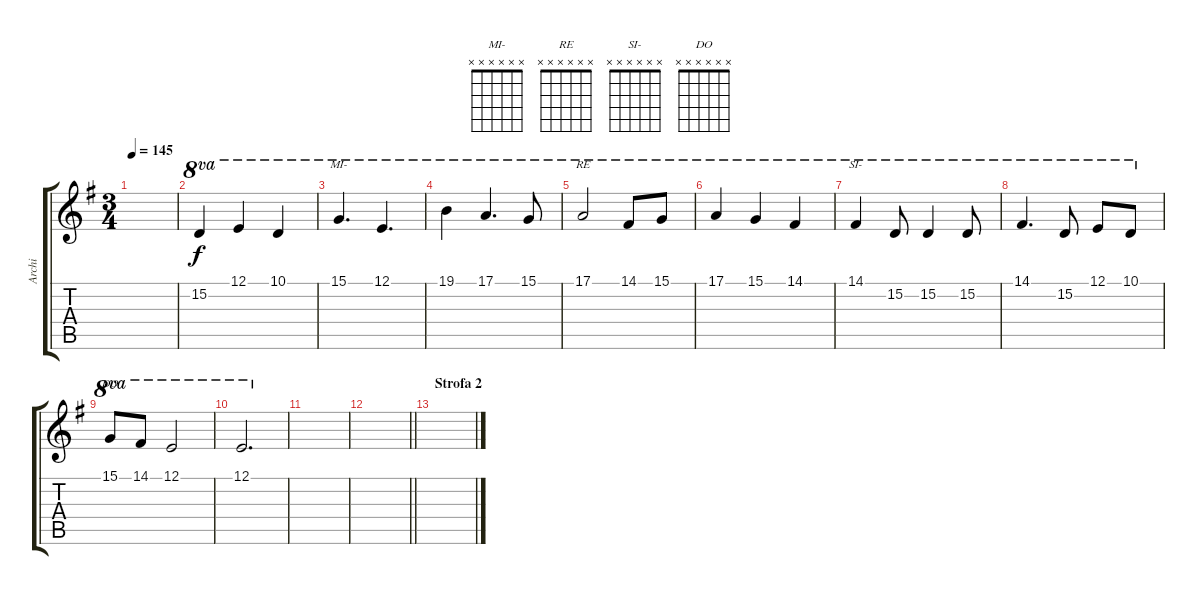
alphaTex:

\track ("Archi" "Archi") {instrument stringensemble1}
\staff {score tabs}
\tuning (E4 B3 G3 D3 A2 E2) {hide}
\chord ("MI-" x x x x x x)
\chord ("RE" x x x x x x)
\chord ("SI-" x x x x x x)
\chord ("DO" x x x x x x)
\ts (3 4)
\tempo 145
\clef g2
\ks g
|
15.2.4{ot 8va} 12.1.4{ot 8va} 10.1.4{ot 8va} |
15.1.4{d ch "MI-" ot 8va} 12.1.4{d ot 8va} |
19.1.4{ot 8va} 17.1.4{d ot 8va} 15.1.8{ot 8va} |
17.1.2{ch "RE" ot 8va} 14.1.8{ot 8va} 15.1.8{ot 8va} |
17.1.4{ot 8va} 15.1.4{ot 8va} 14.1.4{ot 8va} |
14.1.4{ch "SI-" ot 8va} 15.2.8{ot 8va} 15.2.4{ot 8va} 15.2.8{ot 8va} |
14.1.4{d ot 8va} 15.2.8{ot 8va} 12.1.8{ot 8va} 10.1.8{ot 8va} |
15.1.8{ch "DO" ot 8va} 14.1.8{ot 8va} 12.1.2{ot 8va} |
12.1.2{d ot 8va} |
|
\barLineRight lightlight
|
\section ("" "Strofa 2")
